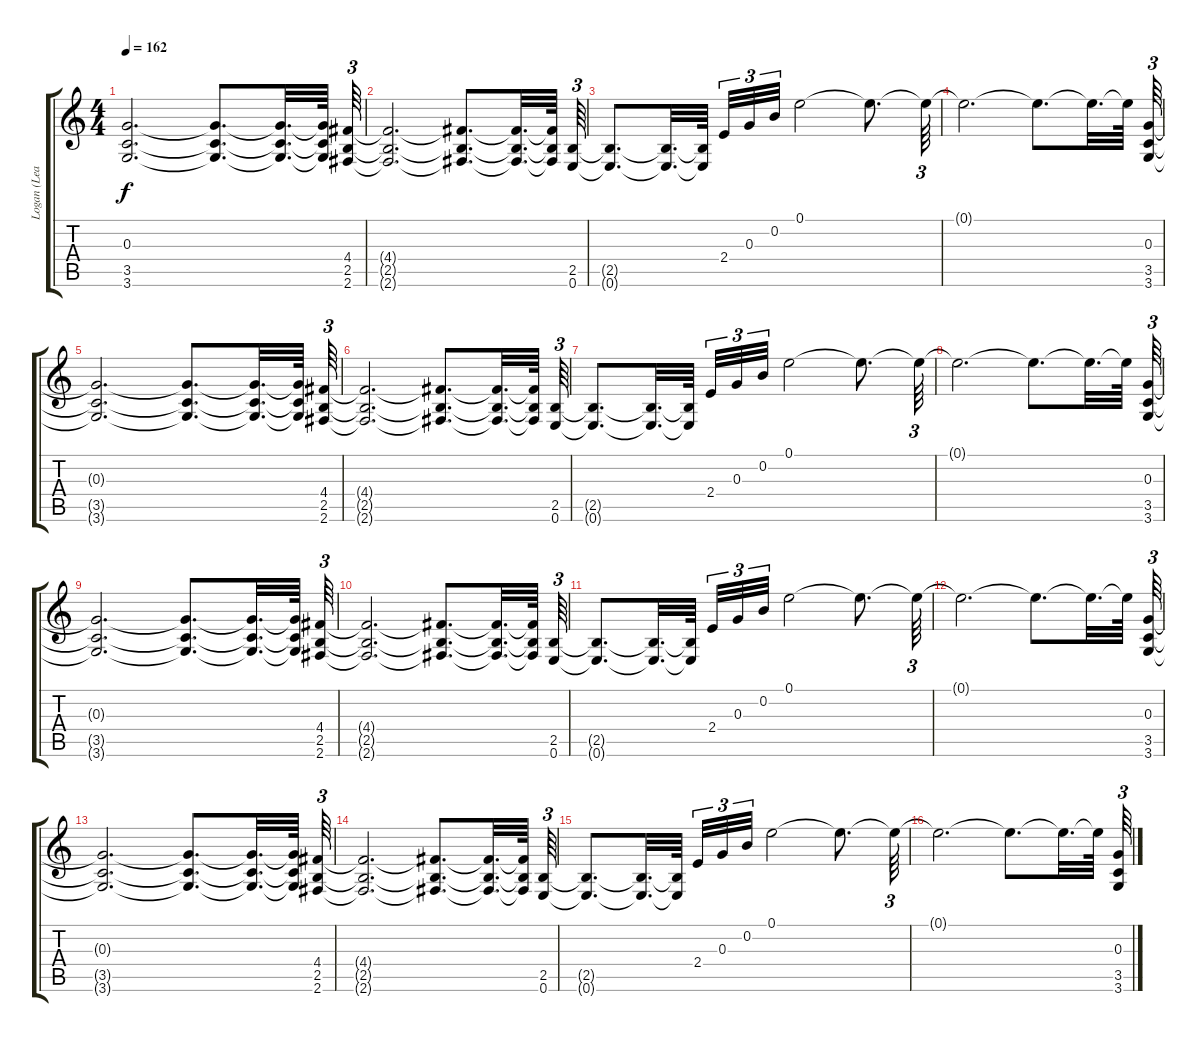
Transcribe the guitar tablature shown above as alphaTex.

\track ("Logan (Lead)" "Logan (Lea") {instrument distortionguitar}
\staff {score tabs}
\tuning (E4 B3 G3 D3 A2 E2) {hide}
\ts (4 4)
\tempo 162
\clef g2
\ks c
(0.3{t} 3.5{t} 3.6{t}).2{d dy f} (0.3{t} 3.5{t} 3.6{t}).8{d} (0.3{t} 3.5{t} 3.6{t}).32{d} (0.3{t} 3.5{t} 3.6{t}).64 (4.4 2.5 2.6).64{tu (3 2)} |
(4.4{t} 2.5{t} 2.6{t}).2{d} (4.4{t} 2.5{t} 2.6{t}).8{d} (4.4{t} 2.5{t} 2.6{t}).32{d} (4.4{t} 2.5{t} 2.6{t}).64 (2.5 0.6).64{tu (3 2)} |
(2.5{t} 0.6{t}).8{d} (2.5{t} 0.6{t}).32{d} (2.5{t} 0.6{t}).64 2.4.32{tu (3 2)} 0.3.32{tu (3 2)} 0.2.32{tu (3 2)} 0.1.2 0.1{t}.8{d} 0.1{t}.64{tu (3 2)} |
0.1{t}.2{d} 0.1{t}.8{d} 0.1{t}.32{d} 0.1{t}.64 (0.3 3.5 3.6).64{tu (3 2)} |
(0.3{t} 3.5{t} 3.6{t}).2{d} (0.3{t} 3.5{t} 3.6{t}).8{d} (0.3{t} 3.5{t} 3.6{t}).32{d} (0.3{t} 3.5{t} 3.6{t}).64 (4.4 2.5 2.6).64{tu (3 2)} |
(4.4{t} 2.5{t} 2.6{t}).2{d} (4.4{t} 2.5{t} 2.6{t}).8{d} (4.4{t} 2.5{t} 2.6{t}).32{d} (4.4{t} 2.5{t} 2.6{t}).64 (2.5 0.6).64{tu (3 2)} |
(2.5{t} 0.6{t}).8{d} (2.5{t} 0.6{t}).32{d} (2.5{t} 0.6{t}).64 2.4.32{tu (3 2)} 0.3.32{tu (3 2)} 0.2.32{tu (3 2)} 0.1.2 0.1{t}.8{d} 0.1{t}.64{tu (3 2)} |
0.1{t}.2{d} 0.1{t}.8{d} 0.1{t}.32{d} 0.1{t}.64 (0.3 3.5 3.6).64{tu (3 2)} |
(0.3{t} 3.5{t} 3.6{t}).2{d} (0.3{t} 3.5{t} 3.6{t}).8{d} (0.3{t} 3.5{t} 3.6{t}).32{d} (0.3{t} 3.5{t} 3.6{t}).64 (4.4 2.5 2.6).64{tu (3 2)} |
(4.4{t} 2.5{t} 2.6{t}).2{d} (4.4{t} 2.5{t} 2.6{t}).8{d} (4.4{t} 2.5{t} 2.6{t}).32{d} (4.4{t} 2.5{t} 2.6{t}).64 (2.5 0.6).64{tu (3 2)} |
(2.5{t} 0.6{t}).8{d} (2.5{t} 0.6{t}).32{d} (2.5{t} 0.6{t}).64 2.4.32{tu (3 2)} 0.3.32{tu (3 2)} 0.2.32{tu (3 2)} 0.1.2 0.1{t}.8{d} 0.1{t}.64{tu (3 2)} |
0.1{t}.2{d} 0.1{t}.8{d} 0.1{t}.32{d} 0.1{t}.64 (0.3 3.5 3.6).64{tu (3 2)} |
(0.3{t} 3.5{t} 3.6{t}).2{d} (0.3{t} 3.5{t} 3.6{t}).8{d} (0.3{t} 3.5{t} 3.6{t}).32{d} (0.3{t} 3.5{t} 3.6{t}).64 (4.4 2.5 2.6).64{tu (3 2)} |
(4.4{t} 2.5{t} 2.6{t}).2{d} (4.4{t} 2.5{t} 2.6{t}).8{d} (4.4{t} 2.5{t} 2.6{t}).32{d} (4.4{t} 2.5{t} 2.6{t}).64 (2.5 0.6).64{tu (3 2)} |
(2.5{t} 0.6{t}).8{d} (2.5{t} 0.6{t}).32{d} (2.5{t} 0.6{t}).64 2.4.32{tu (3 2)} 0.3.32{tu (3 2)} 0.2.32{tu (3 2)} 0.1.2 0.1{t}.8{d} 0.1{t}.64{tu (3 2)} |
0.1{t}.2{d} 0.1{t}.8{d} 0.1{t}.32{d} 0.1{t}.64 (0.3 3.5 3.6).64{tu (3 2)}
